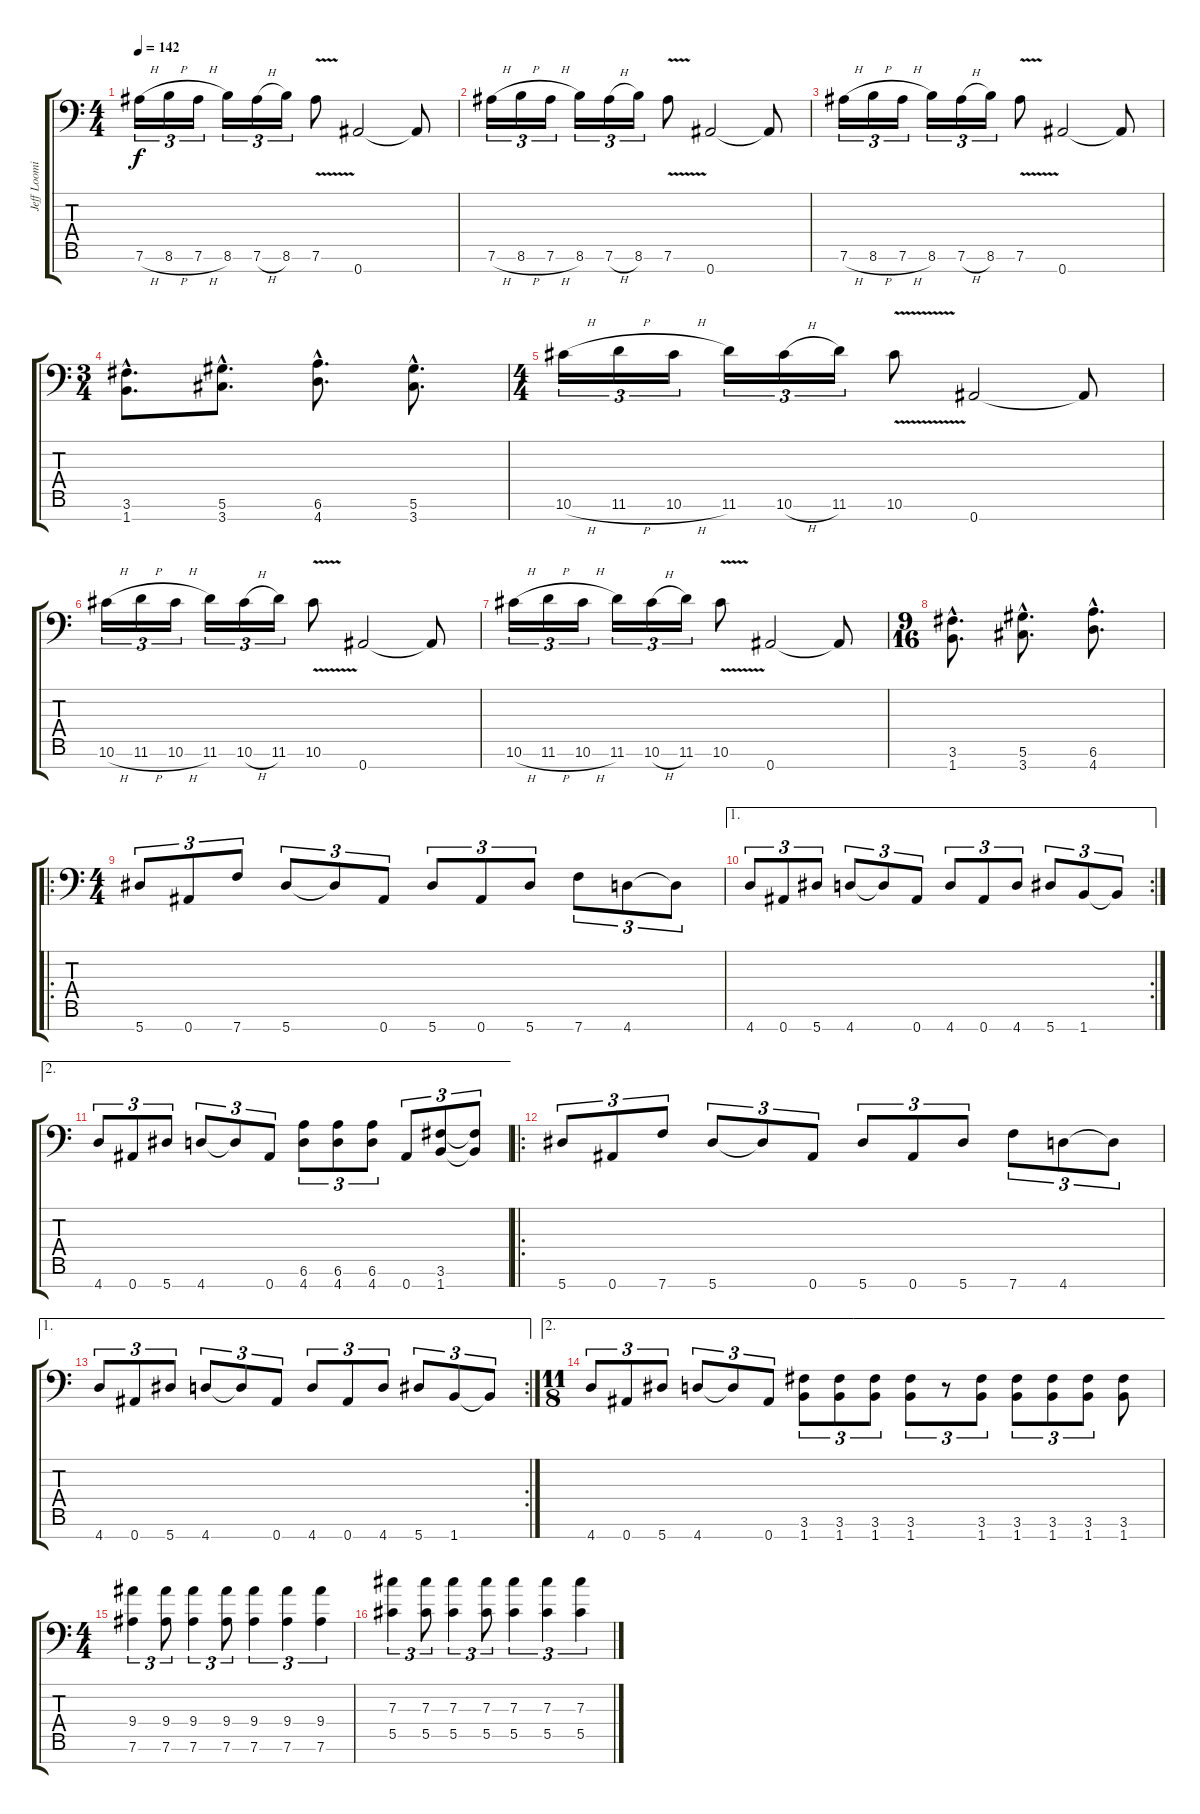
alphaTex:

\track ("Jeff Loomis" "Jeff Loomi") {instrument distortionguitar}
\staff {score tabs}
\tuning (Eb4 Bb3 Gb3 Db3 Ab2 Eb2 Bb1) {hide}
\ts (4 4)
\tempo 142
\clef f4
\ks c
7.6{h}.16{tu (3 2) dy f} 8.6{h}.16{tu (3 2)} 7.6{h}.16{tu (3 2)} 8.6.16{tu (3 2)} 7.6{h}.16{tu (3 2)} 8.6.16{tu (3 2)} 7.6{v}.8 0.7.2 0.7{t}.8 |
7.6{h}.16{tu (3 2)} 8.6{h}.16{tu (3 2)} 7.6{h}.16{tu (3 2)} 8.6.16{tu (3 2)} 7.6{h}.16{tu (3 2)} 8.6.16{tu (3 2)} 7.6{v}.8 0.7.2 0.7{t}.8 |
7.6{h}.16{tu (3 2)} 8.6{h}.16{tu (3 2)} 7.6{h}.16{tu (3 2)} 8.6.16{tu (3 2)} 7.6{h}.16{tu (3 2)} 8.6.16{tu (3 2)} 7.6{v}.8 0.7.2 0.7{t}.8 |
\ts (3 4)
(3.6{hac} 1.7{hac}).8{d} (5.6{hac} 3.7{hac}).8{d} (6.6{hac} 4.7{hac}).8{d} (5.6{hac} 3.7{hac}).8{d} |
\ts (4 4)
10.6{h}.16{tu (3 2)} 11.6{h}.16{tu (3 2)} 10.6{h}.16{tu (3 2)} 11.6.16{tu (3 2)} 10.6{h}.16{tu (3 2)} 11.6.16{tu (3 2)} 10.6{v}.8 0.7.2 0.7{t}.8 |
10.6{h}.16{tu (3 2)} 11.6{h}.16{tu (3 2)} 10.6{h}.16{tu (3 2)} 11.6.16{tu (3 2)} 10.6{h}.16{tu (3 2)} 11.6.16{tu (3 2)} 10.6{v}.8 0.7.2 0.7{t}.8 |
10.6{h}.16{tu (3 2)} 11.6{h}.16{tu (3 2)} 10.6{h}.16{tu (3 2)} 11.6.16{tu (3 2)} 10.6{h}.16{tu (3 2)} 11.6.16{tu (3 2)} 10.6{v}.8 0.7.2 0.7{t}.8 |
\ts (9 16)
(3.6{hac} 1.7{hac}).8{d} (5.6{hac} 3.7{hac}).8{d} (6.6{hac} 4.7{hac}).8{d} |
\ro
\ts (4 4)
5.7.8{tu (3 2)} 0.7.8{tu (3 2)} 7.7.8{tu (3 2)} 5.7.8{tu (3 2)} 5.7{t}.8{tu (3 2)} 0.7.8{tu (3 2)} 5.7.8{tu (3 2)} 0.7.8{tu (3 2)} 5.7.8{tu (3 2)} 7.7.8{tu (3 2)} 4.7.8{tu (3 2)} 4.7{t}.8{tu (3 2)} |
\ae 1
\rc 2
4.7.8{tu (3 2)} 0.7.8{tu (3 2)} 5.7.8{tu (3 2)} 4.7.8{tu (3 2)} 4.7{t}.8{tu (3 2)} 0.7.8{tu (3 2)} 4.7.8{tu (3 2)} 0.7.8{tu (3 2)} 4.7.8{tu (3 2)} 5.7.8{tu (3 2)} 1.7.8{tu (3 2)} 1.7{t}.8{tu (3 2)} |
\ae 2
4.7.8{tu (3 2)} 0.7.8{tu (3 2)} 5.7.8{tu (3 2)} 4.7.8{tu (3 2)} 4.7{t}.8{tu (3 2)} 0.7.8{tu (3 2)} (6.6 4.7).8{tu (3 2)} (6.6 4.7).8{tu (3 2)} (6.6 4.7).8{tu (3 2)} 0.7.8{tu (3 2)} (3.6 1.7).8{tu (3 2)} (3.6{t} 1.7{t}).8{tu (3 2)} |
\ro
5.7.8{tu (3 2)} 0.7.8{tu (3 2)} 7.7.8{tu (3 2)} 5.7.8{tu (3 2)} 5.7{t}.8{tu (3 2)} 0.7.8{tu (3 2)} 5.7.8{tu (3 2)} 0.7.8{tu (3 2)} 5.7.8{tu (3 2)} 7.7.8{tu (3 2)} 4.7.8{tu (3 2)} 4.7{t}.8{tu (3 2)} |
\ae 1
\rc 2
4.7.8{tu (3 2)} 0.7.8{tu (3 2)} 5.7.8{tu (3 2)} 4.7.8{tu (3 2)} 4.7{t}.8{tu (3 2)} 0.7.8{tu (3 2)} 4.7.8{tu (3 2)} 0.7.8{tu (3 2)} 4.7.8{tu (3 2)} 5.7.8{tu (3 2)} 1.7.8{tu (3 2)} 1.7{t}.8{tu (3 2)} |
\ae 2
\ts (11 8)
4.7.8{tu (3 2)} 0.7.8{tu (3 2)} 5.7.8{tu (3 2)} 4.7.8{tu (3 2)} 4.7{t}.8{tu (3 2)} 0.7.8{tu (3 2)} (3.6 1.7).8{tu (3 2)} (3.6 1.7).8{tu (3 2)} (3.6 1.7).8{tu (3 2)} (3.6 1.7).8{tu (3 2)} r.8{tu (3 2)} (3.6 1.7).8{tu (3 2)} (3.6 1.7).8{tu (3 2)} (3.6 1.7).8{tu (3 2)} (3.6 1.7).8{tu (3 2)} (3.6 1.7).8 |
\ts (4 4)
(9.4 7.6).4{tu (3 2)} (9.4 7.6).8{tu (3 2)} (9.4 7.6).4{tu (3 2)} (9.4 7.6).8{tu (3 2)} (9.4 7.6).4{tu (3 2)} (9.4 7.6).4{tu (3 2)} (9.4 7.6).4{tu (3 2)} |
(7.3 5.5).4{tu (3 2)} (7.3 5.5).8{tu (3 2)} (7.3 5.5).4{tu (3 2)} (7.3 5.5).8{tu (3 2)} (7.3 5.5).4{tu (3 2)} (7.3 5.5).4{tu (3 2)} (7.3 5.5).4{tu (3 2)}
